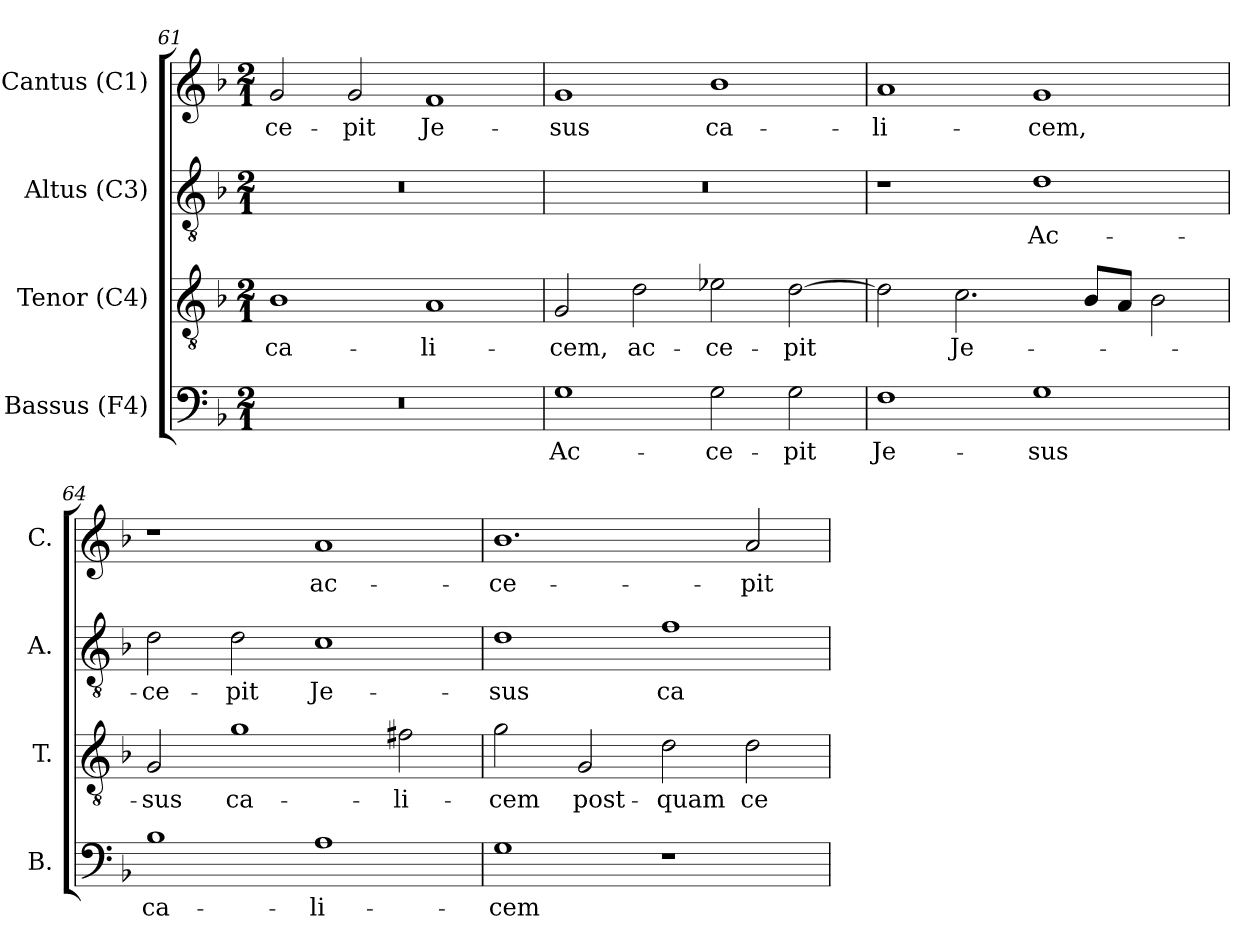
**kern	**text	**kern	**text	**kern	**text	**kern	**text
*part4	*part4	*part3	*part3	*part2	*part2	*part1	*part1
*staff4	*staff4	*staff3	*staff3	*staff2	*staff2	*staff1	*staff1
*I"Bassus (F4)	*	*I"Tenor (C4)	*	*I"Altus (C3)	*	*I"Cantus (C1)	*
*I'B.	*	*I'T.	*	*I'A.	*	*I'C.	*
*clefF4	*	*clefGv2	*	*clefGv2	*	*clefG2	*
*	*	*ITrd7c12	*	*ITrd7c12	*	*	*
*k[b-]	*	*k[b-]	*	*k[b-]	*	*k[b-]	*
*F:	*	*F:	*	*F:	*	*F:	*
*M2/1	*	*M2/1	*	*M2/1	*	*M2/1	*
=61	=61	=61	=61	=61	=61	=61	=61
!LO:N:vis=1	!	!	!	!	!	!	!
!	!	!	!LO:LY:b:color=#000000	!LO:N:vis=1	!	!	!
!	!	!	!	!	!	!	!LO:LY:b:color=#000000
0r	.	1BB-i	ca-	0r	.	2gi/	-ce-
!	!	!	!	!	!	!	!LO:LY:b:color=#000000
.	.	.	.	.	.	2gi/	-pit
!	!	!	!LO:LY:b:color=#000000	!	!	!	!
!	!	!	!	!	!	!	!LO:LY:b:color=#000000
.	.	1AAi	-li-	.	.	1fi	Je-
=62	=62	=62	=62	=62	=62	=62	=62
!	!LO:LY:b:color=#000000	!	!	!	!	!	!
!	!	!	!LO:LY:b:color=#000000	!LO:N:vis=1	!	!	!
!	!	!	!	!	!	!	!LO:LY:b:color=#000000
1Gi	Ac-	2GGi/	-cem,	0r	.	1gi	-sus
!	!	!	!LO:LY:b:color=#000000	!	!	!	!
.	.	2Di\	ac-	.	.	.	.
!	!LO:LY:b:color=#000000	!	!	!	!	!	!
!	!	!	!LO:LY:b:color=#000000	!	!	!	!
!	!	!	!	!	!	!	!LO:LY:b:color=#000000
2Gi\	-ce-	2E-Xi\	-ce-	.	.	1b-i	ca-
!	!LO:LY:b:color=#000000	!	!	!	!	!	!
!	!	!	!LO:LY:b:color=#000000	!	!	!	!
2Gi\	-pit	[2Di\	-pit	.	.	.	.
=63	=63	=63	=63	=63	=63	=63	=63
!	!LO:LY:b:color=#000000	!	!	!	!	!	!
!	!	!	!	!	!	!	!LO:LY:b:color=#000000
1Fi	Je-	2Di\]	.	1r	.	1ai	-li-
!	!	!	!LO:LY:b:color=#000000	!	!	!	!
.	.	2.Ci\	Je-	.	.	.	.
!	!LO:LY:b:color=#000000	!	!	!	!	!	!
!	!	!	!	!	!LO:LY:b:color=#000000	!	!
!	!	!	!	!	!	!	!LO:LY:b:color=#000000
1Gi	-sus	.	.	1Di	Ac-	1gi	-cem,
.	.	8BB-i/L	.	.	.	.	.
.	.	8AAi/J	.	.	.	.	.
.	.	2BB-i\	.	.	.	.	.
!!LO:PB:g=z
=64	=64	=64	=64	=64	=64	=64	=64
!	!LO:LY:b:color=#000000	!	!	!	!	!	!
!	!	!	!LO:LY:b:color=#000000	!	!	!	!
!	!	!	!	!	!LO:LY:b:color=#000000	!	!
1B-i	ca-	2GGi/	-sus	2Di\	-ce-	1r	.
!	!	!	!LO:LY:b:color=#000000	!	!	!	!
!	!	!	!	!	!LO:LY:b:color=#000000	!	!
.	.	1Gi	ca-	2Di\	-pit	.	.
!	!LO:LY:b:color=#000000	!	!	!	!	!	!
!	!	!	!	!	!LO:LY:b:color=#000000	!	!
!	!	!	!	!	!	!	!LO:LY:b:color=#000000
1Ai	-li-	.	.	1Ci	Je-	1ai	ac-
!	!	!	!LO:LY:b:color=#000000	!	!	!	!
.	.	2F#i\	-li-	.	.	.	.
=65	=65	=65	=65	=65	=65	=65	=65
!	!LO:LY:b:color=#000000	!	!	!	!	!	!
!	!	!	!LO:LY:b:color=#000000	!	!	!	!
!	!	!	!	!	!LO:LY:b:color=#000000	!	!
!	!	!	!	!	!	!	!LO:LY:b:color=#000000
1Gi	-cem	2Gi\	-cem	1Di	-sus	1.b-i	-ce-
!	!	!	!LO:LY:b:color=#000000	!	!	!	!
.	.	2GGi/	post-	.	.	.	.
!	!	!	!LO:LY:b:color=#000000	!	!	!	!
!	!	!	!	!	!LO:LY:b:color=#000000	!	!
1r	.	2Di\	-quam	1Fi	ca-	.	.
!	!	!	!LO:LY:b:color=#000000	!	!	!	!
!	!	!	!	!	!	!	!LO:LY:b:color=#000000
.	.	2Di\	ce-	.	.	2ai/	-pit
=	=	=	=	=	=	=	=
*-	*-	*-	*-	*-	*-	*-	*-
